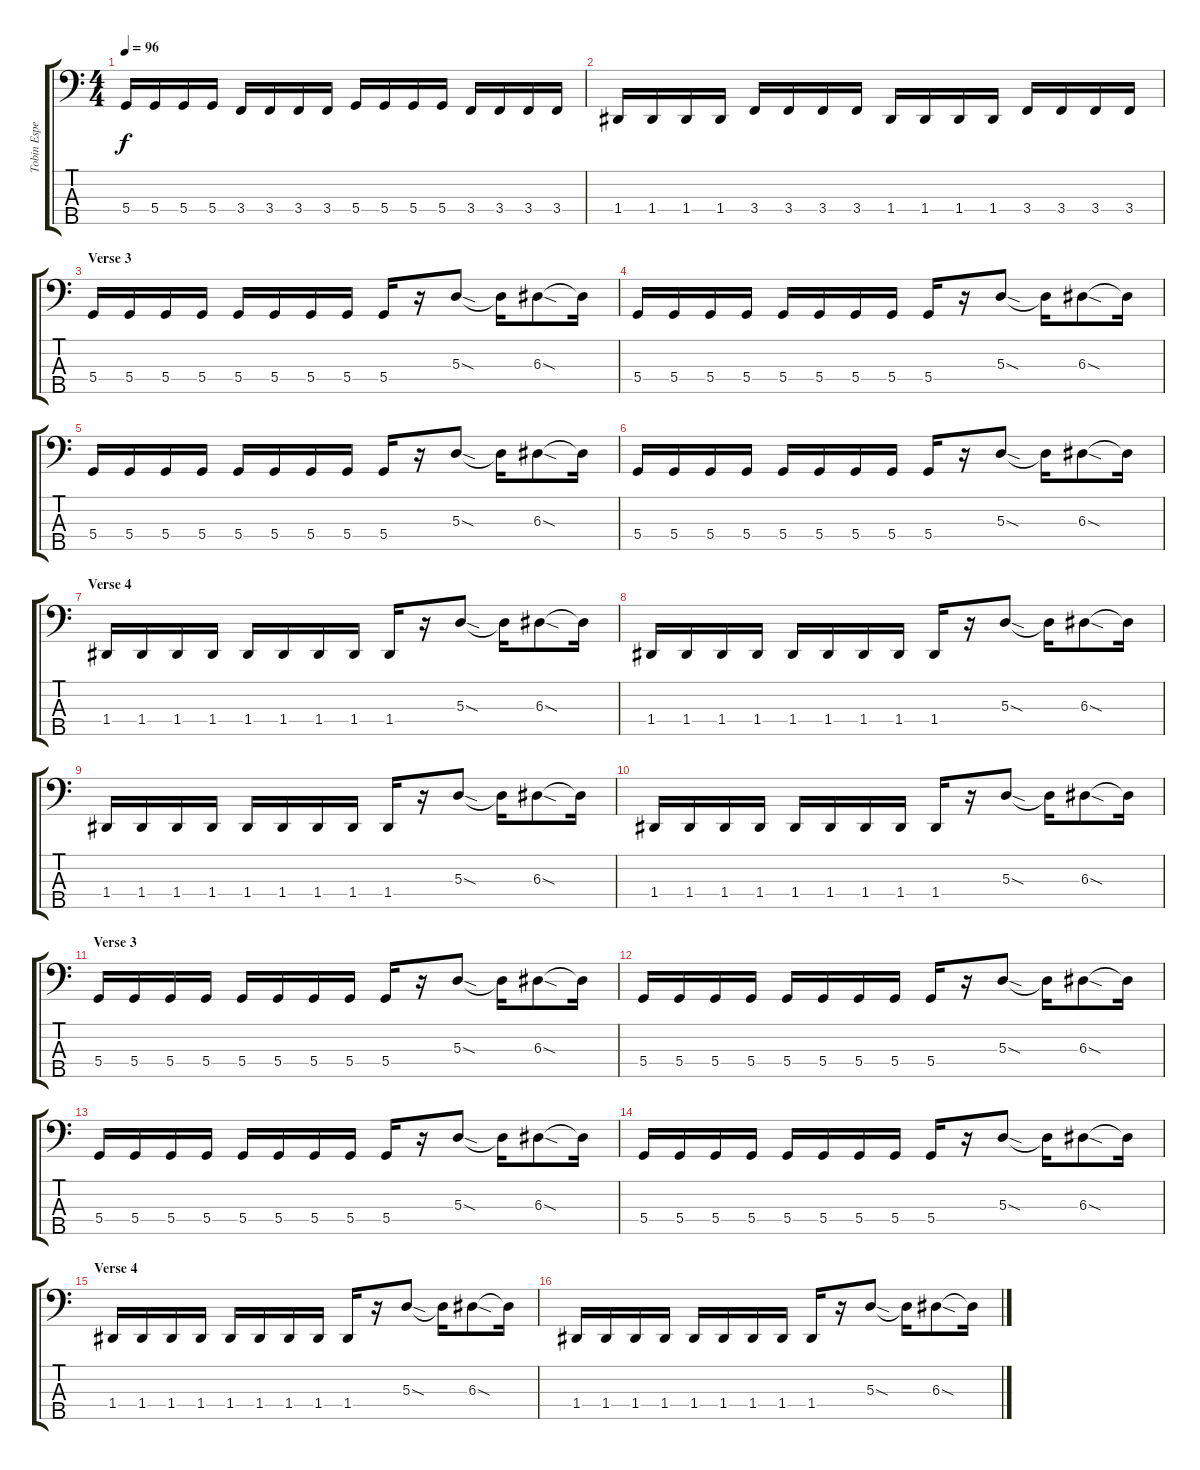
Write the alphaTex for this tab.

\track ("Tobin Esperance" "Tobin Espe") {instrument electricbassfinger}
\staff {score tabs}
\tuning (G2 D2 A1 D1 B0) {hide}
\ts (4 4)
\tempo 96
\clef f4
\ks c
5.4.16{dy f} 5.4.16 5.4.16 5.4.16 3.4.16 3.4.16 3.4.16 3.4.16 5.4.16 5.4.16 5.4.16 5.4.16 3.4.16 3.4.16 3.4.16 3.4.16 |
1.4.16 1.4.16 1.4.16 1.4.16 3.4.16 3.4.16 3.4.16 3.4.16 1.4.16 1.4.16 1.4.16 1.4.16 3.4.16 3.4.16 3.4.16 3.4.16 |
\section ("" "Verse 3")
5.4.16 5.4.16 5.4.16 5.4.16 5.4.16 5.4.16 5.4.16 5.4.16 5.4.16 r.16 5.3{sod}.8 5.3{t}.16 6.3{sod}.8 6.3{t}.16 |
5.4.16 5.4.16 5.4.16 5.4.16 5.4.16 5.4.16 5.4.16 5.4.16 5.4.16 r.16 5.3{sod}.8 5.3{t}.16 6.3{sod}.8 6.3{t}.16 |
5.4.16 5.4.16 5.4.16 5.4.16 5.4.16 5.4.16 5.4.16 5.4.16 5.4.16 r.16 5.3{sod}.8 5.3{t}.16 6.3{sod}.8 6.3{t}.16 |
5.4.16 5.4.16 5.4.16 5.4.16 5.4.16 5.4.16 5.4.16 5.4.16 5.4.16 r.16 5.3{sod}.8 5.3{t}.16 6.3{sod}.8 6.3{t}.16 |
\section ("" "Verse 4")
1.4.16 1.4.16 1.4.16 1.4.16 1.4.16 1.4.16 1.4.16 1.4.16 1.4.16 r.16 5.3{sod}.8 5.3{t}.16 6.3{sod}.8 6.3{t}.16 |
1.4.16 1.4.16 1.4.16 1.4.16 1.4.16 1.4.16 1.4.16 1.4.16 1.4.16 r.16 5.3{sod}.8 5.3{t}.16 6.3{sod}.8 6.3{t}.16 |
1.4.16 1.4.16 1.4.16 1.4.16 1.4.16 1.4.16 1.4.16 1.4.16 1.4.16 r.16 5.3{sod}.8 5.3{t}.16 6.3{sod}.8 6.3{t}.16 |
1.4.16 1.4.16 1.4.16 1.4.16 1.4.16 1.4.16 1.4.16 1.4.16 1.4.16 r.16 5.3{sod}.8 5.3{t}.16 6.3{sod}.8 6.3{t}.16 |
\section ("" "Verse 3")
5.4.16 5.4.16 5.4.16 5.4.16 5.4.16 5.4.16 5.4.16 5.4.16 5.4.16 r.16 5.3{sod}.8 5.3{t}.16 6.3{sod}.8 6.3{t}.16 |
5.4.16 5.4.16 5.4.16 5.4.16 5.4.16 5.4.16 5.4.16 5.4.16 5.4.16 r.16 5.3{sod}.8 5.3{t}.16 6.3{sod}.8 6.3{t}.16 |
5.4.16 5.4.16 5.4.16 5.4.16 5.4.16 5.4.16 5.4.16 5.4.16 5.4.16 r.16 5.3{sod}.8 5.3{t}.16 6.3{sod}.8 6.3{t}.16 |
5.4.16 5.4.16 5.4.16 5.4.16 5.4.16 5.4.16 5.4.16 5.4.16 5.4.16 r.16 5.3{sod}.8 5.3{t}.16 6.3{sod}.8 6.3{t}.16 |
\section ("" "Verse 4")
1.4.16 1.4.16 1.4.16 1.4.16 1.4.16 1.4.16 1.4.16 1.4.16 1.4.16 r.16 5.3{sod}.8 5.3{t}.16 6.3{sod}.8 6.3{t}.16 |
1.4.16 1.4.16 1.4.16 1.4.16 1.4.16 1.4.16 1.4.16 1.4.16 1.4.16 r.16 5.3{sod}.8 5.3{t}.16 6.3{sod}.8 6.3{t}.16
